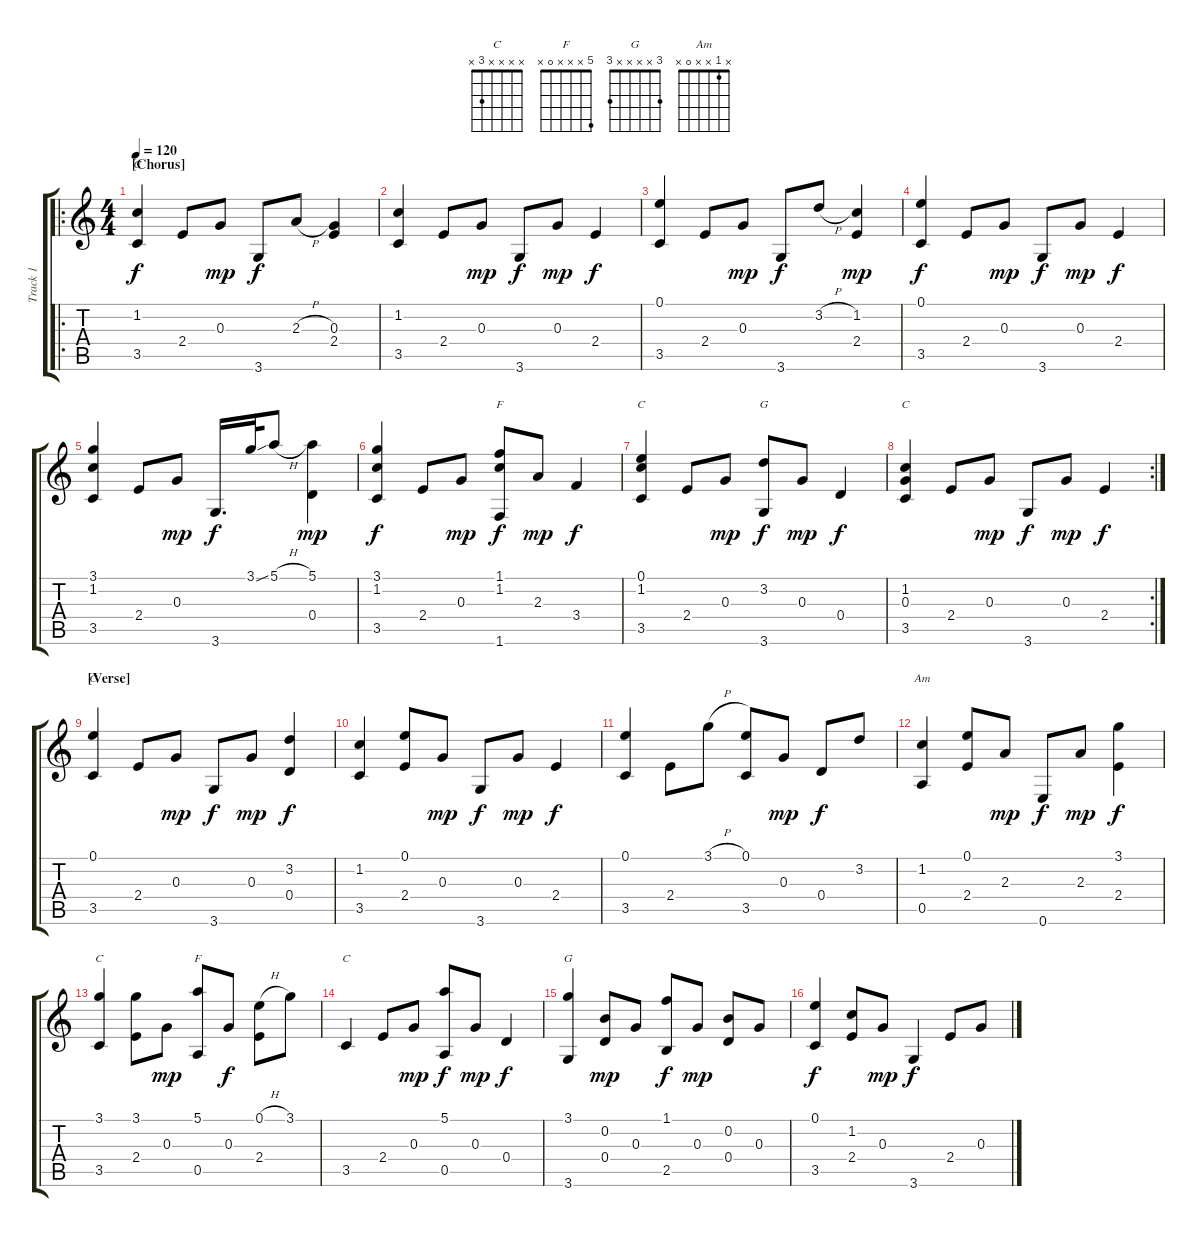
\track ("Track 1" "Track 1") {instrument acousticguitarsteel}
\staff {score tabs}
\tuning (E4 B3 G3 D3 A2 E2) {hide}
\chord ("C" x 1 x x 3 x)
\chord ("F" 1 1 x x x 1)
\chord ("C" 0 1 x x 3 x)
\chord ("G" x 3 0 x x 3)
\chord ("C" x 1 0 x 3 x)
\chord ("C" 0 x x x 3 x)
\chord ("Am" x 1 x x 0 x)
\chord ("C" 3 x x x 3 x)
\chord ("F" 5 x x x 0 x)
\chord ("C" x x x x 3 x)
\chord ("G" 3 x x x x 3)
\ro
\ts (4 4)
\section ("" "[Chorus]")
\tempo 120
\clef g2
\ks c
(1.2 3.5).4{ch "C" dy f} 2.4.8 0.3.8{dy mp} 3.6.8{dy f} 2.3{h}.8 (0.3 2.4).4 |
(1.2 3.5).4 2.4.8 0.3.8{dy mp} 3.6.8{dy f} 0.3.8{dy mp} 2.4.4{dy f} |
(0.1 3.5).4 2.4.8 0.3.8{dy mp} 3.6.8{dy f} 3.2{h}.8 (1.2 2.4).4{dy mp} |
(0.1 3.5).4{dy f} 2.4.8 0.3.8{dy mp} 3.6.8{dy f} 0.3.8{dy mp} 2.4.4{dy f} |
(3.1 1.2 3.5).4 2.4.8 0.3.8{dy mp} 3.6.16{d dy f} 3.1{ss}.32 5.1{h}.8 (5.1 0.4).4{dy mp} |
(3.1 1.2 3.5).4{dy f} 2.4.8 0.3.8{dy mp} (1.1 1.2 1.6).8{ch "F" dy f} 2.3.8{dy mp} 3.4.4{dy f} |
(0.1 1.2 3.5).4{ch "C"} 2.4.8 0.3.8{dy mp} (3.2 3.6).8{ch "G" dy f} 0.3.8{dy mp} 0.4.4{dy f} |
\rc 2
(1.2 0.3 3.5).4{ch "C"} 2.4.8 0.3.8{dy mp} 3.6.8{dy f} 0.3.8{dy mp} 2.4.4{dy f} |
\section ("" "[Verse]")
(0.1 3.5).4{ch "C"} 2.4.8 0.3.8{dy mp} 3.6.8{dy f} 0.3.8{dy mp} (3.2 0.4).4{dy f} |
(1.2 3.5).4 (0.1 2.4).8 0.3.8{dy mp} 3.6.8{dy f} 0.3.8{dy mp} 2.4.4{dy f} |
(0.1 3.5).4 2.4.8 3.1{h}.8 (0.1 3.5).8 0.3.8{dy mp} 0.4.8{dy f} 3.2.8 |
(1.2 0.5).4{ch "Am"} (0.1 2.4).8 2.3.8{dy mp} 0.6.8{dy f} 2.3.8{dy mp} (3.1 2.4).4{dy f} |
(3.1 3.5).4{ch "C"} (3.1 2.4).8 0.3.8{dy mp} (5.1 0.5).8{ch "F"} 0.3.8{dy f} (0.1{h} 2.4).8 3.1.8 |
3.5.4{ch "C"} 2.4.8 0.3.8{dy mp} (5.1 0.5).8{dy f} 0.3.8{dy mp} 0.4.4{dy f} |
(3.1 3.6).4{ch "G"} (0.2 0.4).8{dy mp} 0.3.8 (1.1 2.5).8{dy f} 0.3.8{dy mp} (0.2 0.4).8 0.3.8 |
(0.1 3.5).4{dy f} (1.2 2.4).8 0.3.8{dy mp} 3.6.4{dy f} 2.4.8 0.3.8
